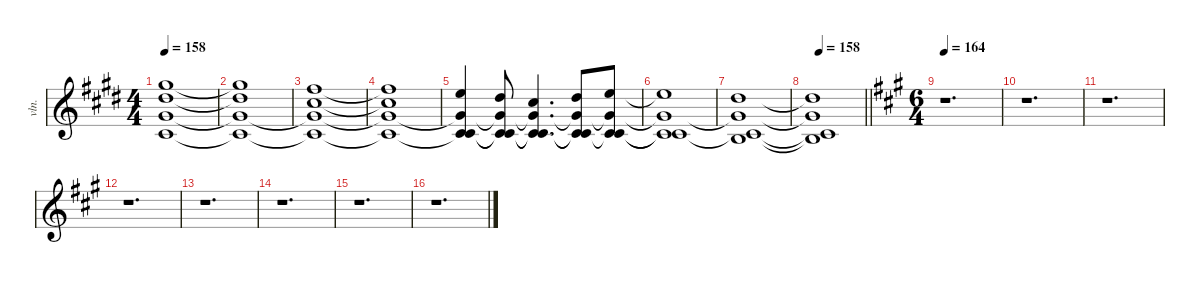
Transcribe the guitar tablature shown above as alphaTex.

\defaultSystemsLayout 4
\hideDynamics
\bracketExtendMode groupsimilarinstruments
\otherSystemsTrackNameOrientation horizontal
\track ("Keyboards" "vln.") {instrument synthstrings1}
\staff {score}
\tuning (E4 B3 G3 D3 A2 E2)
\ts (4 4)
\tempo 158
\clef g2
\ks c#minor
(21.2{acc #} 20.3{acc #} 18.4{acc #} 16.5{acc #}).1{dy f beam Up} |
(21.2{t acc #} 20.3{t acc #} 18.4{t acc #} 16.5{t acc #}).1{beam Up} |
(19.2{acc #} 18.3{acc #} 18.4{t acc #} 16.5{t acc #}).1{beam Up} |
(19.2{t acc #} 18.3{t acc #} 18.4{t acc #} 16.5{t acc #}).1{beam Up} |
(17.2{acc forcenatural} 6.3{acc #} 18.4{t acc #} 16.5{t acc #}).4{beam Up} (16.2{acc #} 6.3{t acc #} 18.4{t acc #} 16.5{t acc #}).8{beam Up} (14.2{acc #} 6.3{t acc forcenatural} 18.4{t acc #} 16.5{t acc forcenatural}).4{d beam Up} (16.2{acc #} 6.3{t acc forcenatural} 18.4{t acc #} 16.5{t acc forcenatural}).8{beam Up} (17.2{acc forcenatural} 6.3{acc #} 18.4{t acc #} 16.5{t acc forcenatural}).8{beam Up} |
(17.2{t acc forcenatural} 6.3{t acc #} 18.4{t acc #} 16.5{t acc forcenatural}).1{beam Up} |
(16.2{acc #} 4.3{acc forcenatural} 18.4{t acc #} 16.5{t acc forcenatural}).1{beam Up} |
\tempo 158
\barLineRight lightlight
(16.2{t acc #} 4.3{t acc forcenatural} 18.4{t acc #} 16.5{t acc forcenatural}).1{beam Up} |
\ts (6 4)
\beaming (8 3 3 3 3)
\tempo 164
\ks f#minor
r.1{d beam Down} |
r.1{d beam Down} |
r.1{d beam Down} |
r.1{d beam Down} |
r.1{d beam Down} |
r.1{d beam Down} |
r.1{d beam Down} |
r.1{d beam Down}
